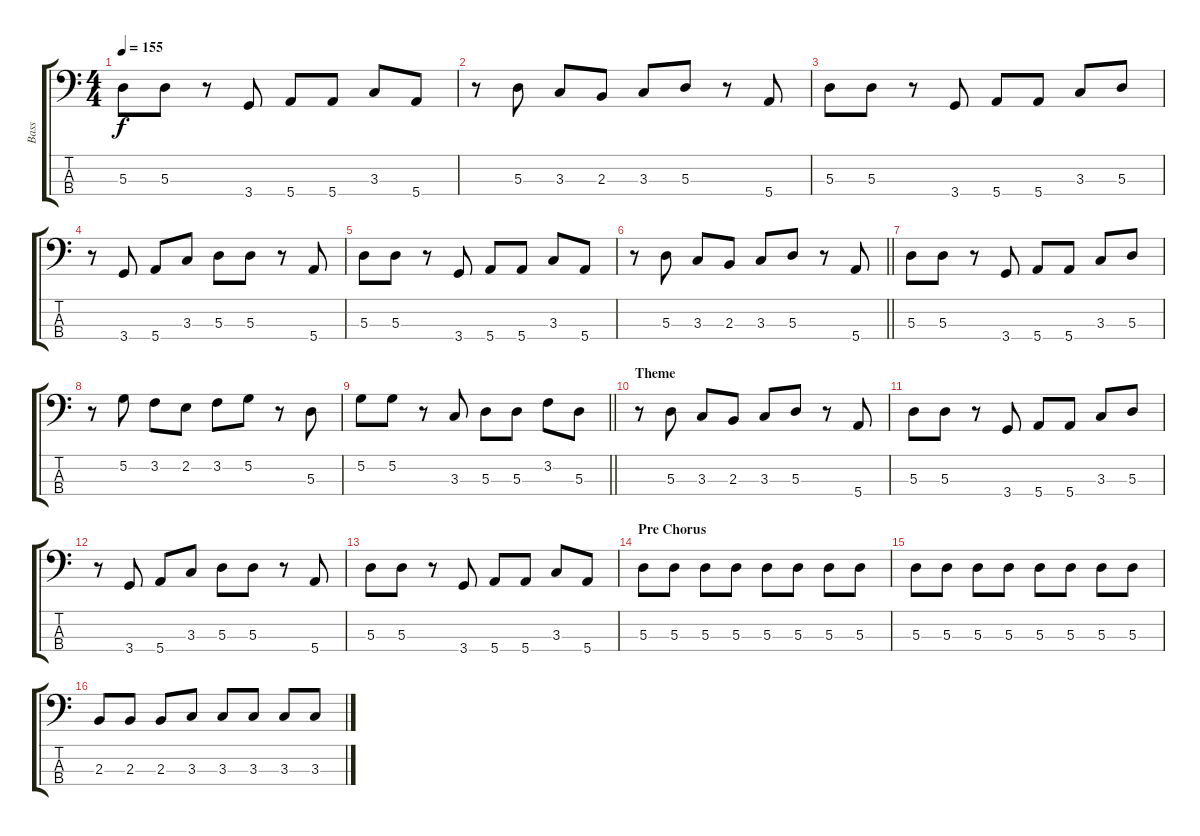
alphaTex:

\track ("Bass" "Bass") {instrument slapbass1}
\staff {score tabs}
\tuning (G2 D2 A1 E1) {hide}
\ts (4 4)
\tempo 155
\clef f4
\ks c
5.3.8{dy f} 5.3.8 r.8 3.4.8 5.4.8 5.4.8 3.3.8 5.4.8 |
r.8 5.3.8 3.3.8 2.3.8 3.3.8 5.3.8 r.8 5.4.8 |
5.3.8 5.3.8 r.8 3.4.8 5.4.8 5.4.8 3.3.8 5.3.8 |
r.8 3.4.8 5.4.8 3.3.8 5.3.8 5.3.8 r.8 5.4.8 |
5.3.8 5.3.8 r.8 3.4.8 5.4.8 5.4.8 3.3.8 5.4.8 |
\barLineRight lightlight
r.8 5.3.8 3.3.8 2.3.8 3.3.8 5.3.8 r.8 5.4.8 |
5.3.8 5.3.8 r.8 3.4.8 5.4.8 5.4.8 3.3.8 5.3.8 |
r.8 5.2.8 3.2.8 2.2.8 3.2.8 5.2.8 r.8 5.3.8 |
\barLineRight lightlight
5.2.8 5.2.8 r.8 3.3.8 5.3.8 5.3.8 3.2.8 5.3.8 |
\section ("" "Theme")
r.8 5.3.8 3.3.8 2.3.8 3.3.8 5.3.8 r.8 5.4.8 |
5.3.8 5.3.8 r.8 3.4.8 5.4.8 5.4.8 3.3.8 5.3.8 |
r.8 3.4.8 5.4.8 3.3.8 5.3.8 5.3.8 r.8 5.4.8 |
5.3.8 5.3.8 r.8 3.4.8 5.4.8 5.4.8 3.3.8 5.4.8 |
\section ("" "Pre Chorus")
5.3.8 5.3.8 5.3.8 5.3.8 5.3.8 5.3.8 5.3.8 5.3.8 |
5.3.8 5.3.8 5.3.8 5.3.8 5.3.8 5.3.8 5.3.8 5.3.8 |
2.3.8 2.3.8 2.3.8 3.3.8 3.3.8 3.3.8 3.3.8 3.3.8
